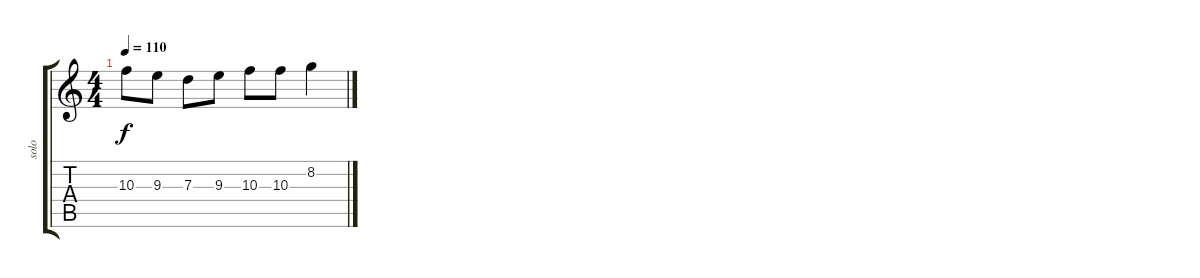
\track ("solo" "solo") {instrument distortionguitar}
\staff {score tabs}
\tuning (E4 B3 G3 D3 A2 E2) {hide}
\ts (4 4)
\tempo 110
\clef g2
\ks c
10.3.8{dy f} 9.3.8 7.3.8 9.3.8 10.3.8 10.3.8 8.2.4
